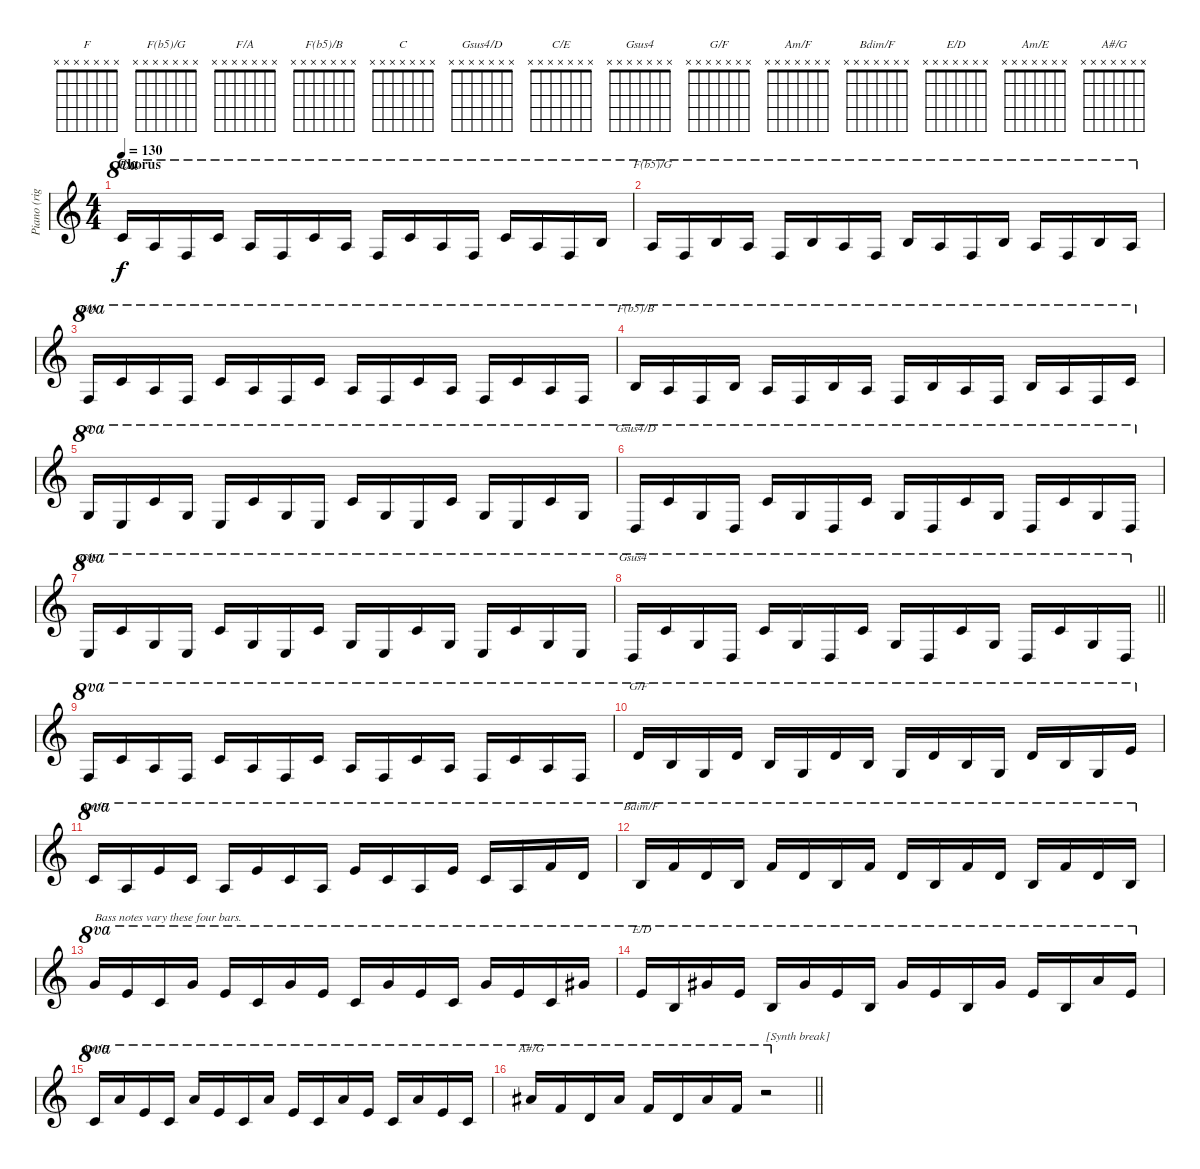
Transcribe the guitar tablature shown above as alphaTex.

\track ("Piano (right hand)" "Piano (rig") {instrument acousticgrandpiano}
\staff {score}
\tuning (E4 B3 G3 D3 A2 E2 B1) {hide}
\chord ("F" x x x x x x x)
\chord ("F(b5)/G" x x x x x x x)
\chord ("F/A" x x x x x x x)
\chord ("F(b5)/B" x x x x x x x)
\chord ("C" x x x x x x x)
\chord ("Gsus4/D" x x x x x x x)
\chord ("C/E" x x x x x x x)
\chord ("Gsus4" x x x x x x x)
\chord ("G/F" x x x x x x x)
\chord ("Am/F" x x x x x x x)
\chord ("Bdim/F" x x x x x x x)
\chord ("E/D" x x x x x x x)
\chord ("Am/E" x x x x x x x)
\chord ("A#/G" x x x x x x x)
\ts (4 4)
\section ("" "Chorus")
\tempo 130
\clef g2
\ks c
8.1.16{ch "F" ot 8va dy f} 10.2.16{ot 8va} 10.3.16{ot 8va} 8.1.16{ot 8va} 10.2.16{ot 8va} 10.3.16{ot 8va} 8.1.16{ot 8va} 10.2.16{ot 8va} 10.3.16{ot 8va} 8.1.16{ot 8va} 10.2.16{ot 8va} 10.3.16{ot 8va} 8.1.16{ot 8va} 10.2.16{ot 8va} 10.3.16{ot 8va} 7.1.16{ot 8va} |
10.2.16{ch "F(b5)/G" ot 8va} 10.3.16{ot 8va} 7.1.16{ot 8va} 10.2.16{ot 8va} 10.3.16{ot 8va} 7.1.16{ot 8va} 10.2.16{ot 8va} 10.3.16{ot 8va} 7.1.16{ot 8va} 10.2.16{ot 8va} 10.3.16{ot 8va} 7.1.16{ot 8va} 10.2.16{ot 8va} 10.3.16{ot 8va} 7.1.16{ot 8va} 10.2.16{ot 8va} |
10.3.16{ch "F/A" ot 8va} 8.1.16{ot 8va} 10.2.16{ot 8va} 10.3.16{ot 8va} 8.1.16{ot 8va} 10.2.16{ot 8va} 10.3.16{ot 8va} 8.1.16{ot 8va} 10.2.16{ot 8va} 10.3.16{ot 8va} 8.1.16{ot 8va} 10.2.16{ot 8va} 10.3.16{ot 8va} 8.1.16{ot 8va} 10.2.16{ot 8va} 10.3.16{ot 8va} |
7.1.16{ch "F(b5)/B" ot 8va} 10.2.16{ot 8va} 10.3.16{ot 8va} 7.1.16{ot 8va} 10.2.16{ot 8va} 10.3.16{ot 8va} 7.1.16{ot 8va} 10.2.16{ot 8va} 10.3.16{ot 8va} 7.1.16{ot 8va} 10.2.16{ot 8va} 10.3.16{ot 8va} 7.1.16{ot 8va} 10.2.16{ot 8va} 10.3.16{ot 8va} 8.1.16{ot 8va} |
8.2.16{ch "C" ot 8va} 9.3.16{ot 8va} 8.1.16{ot 8va} 8.2.16{ot 8va} 9.3.16{ot 8va} 8.1.16{ot 8va} 8.2.16{ot 8va} 9.3.16{ot 8va} 8.1.16{ot 8va} 8.2.16{ot 8va} 9.3.16{ot 8va} 8.1.16{ot 8va} 8.2.16{ot 8va} 9.3.16{ot 8va} 8.1.16{ot 8va} 8.2.16{ot 8va} |
7.3.16{ch "Gsus4/D" ot 8va} 8.1.16{ot 8va} 8.2.16{ot 8va} 7.3.16{ot 8va} 8.1.16{ot 8va} 8.2.16{ot 8va} 7.3.16{ot 8va} 8.1.16{ot 8va} 8.2.16{ot 8va} 7.3.16{ot 8va} 8.1.16{ot 8va} 8.2.16{ot 8va} 7.3.16{ot 8va} 8.1.16{ot 8va} 8.2.16{ot 8va} 7.3.16{ot 8va} |
9.3.16{ch "C/E" ot 8va} 8.1.16{ot 8va} 8.2.16{ot 8va} 9.3.16{ot 8va} 8.1.16{ot 8va} 8.2.16{ot 8va} 9.3.16{ot 8va} 8.1.16{ot 8va} 8.2.16{ot 8va} 9.3.16{ot 8va} 8.1.16{ot 8va} 8.2.16{ot 8va} 9.3.16{ot 8va} 8.1.16{ot 8va} 8.2.16{ot 8va} 9.3.16{ot 8va} |
\barLineRight lightlight
7.3.16{ch "Gsus4" ot 8va} 8.1.16{ot 8va} 8.2.16{ot 8va} 7.3.16{ot 8va} 8.1.16{ot 8va} 8.2.16{ot 8va} 7.3.16{ot 8va} 8.1.16{ot 8va} 8.2.16{ot 8va} 7.3.16{ot 8va} 8.1.16{ot 8va} 8.2.16{ot 8va} 7.3.16{ot 8va} 8.1.16{ot 8va} 8.2.16{ot 8va} 7.3.16{ot 8va} |
10.3.16{ot 8va} 8.1.16{ot 8va} 10.2.16{ot 8va} 10.3.16{ot 8va} 8.1.16{ot 8va} 10.2.16{ot 8va} 10.3.16{ot 8va} 8.1.16{ot 8va} 10.2.16{ot 8va} 10.3.16{ot 8va} 8.1.16{ot 8va} 10.2.16{ot 8va} 10.3.16{ot 8va} 8.1.16{ot 8va} 10.2.16{ot 8va} 10.3.16{ot 8va} |
10.1.16{ch "G/F" ot 8va} 12.2.16{ot 8va} 12.3.16{ot 8va} 10.1.16{ot 8va} 12.2.16{ot 8va} 12.3.16{ot 8va} 10.1.16{ot 8va} 12.2.16{ot 8va} 12.3.16{ot 8va} 10.1.16{ot 8va} 12.2.16{ot 8va} 12.3.16{ot 8va} 10.1.16{ot 8va} 12.2.16{ot 8va} 12.3.16{ot 8va} 12.1.16{ot 8va} |
13.2.16{ch "Am/F" ot 8va} 14.3.16{ot 8va} 12.1.16{ot 8va} 13.2.16{ot 8va} 14.3.16{ot 8va} 12.1.16{ot 8va} 13.2.16{ot 8va} 14.3.16{ot 8va} 12.1.16{ot 8va} 13.2.16{ot 8va} 14.3.16{ot 8va} 12.1.16{ot 8va} 13.2.16{ot 8va} 14.3.16{ot 8va} 13.1.16{ot 8va} 15.2.16{ot 8va} |
16.3.16{ch "Bdim/F" ot 8va} 13.1.16{ot 8va} 15.2.16{ot 8va} 16.3.16{ot 8va} 13.1.16{ot 8va} 15.2.16{ot 8va} 16.3.16{ot 8va} 13.1.16{ot 8va} 15.2.16{ot 8va} 16.3.16{ot 8va} 13.1.16{ot 8va} 15.2.16{ot 8va} 16.3.16{ot 8va} 13.1.16{ot 8va} 15.2.16{ot 8va} 16.3.16{ot 8va} |
15.1.16{ot 8va txt "Bass notes vary these four bars."} 17.2.16{ot 8va} 17.3.16{ot 8va} 15.1.16{ot 8va} 17.2.16{ot 8va} 17.3.16{ot 8va} 15.1.16{ot 8va} 17.2.16{ot 8va} 17.3.16{ot 8va} 15.1.16{ot 8va} 17.2.16{ot 8va} 17.3.16{ot 8va} 15.1.16{ot 8va} 17.2.16{ot 8va} 17.3.16{ot 8va} 16.1.16{ot 8va} |
17.2.16{ch "E/D" ot 8va} 16.3.16{ot 8va} 16.1.16{ot 8va} 17.2.16{ot 8va} 16.3.16{ot 8va} 16.1.16{ot 8va} 17.2.16{ot 8va} 16.3.16{ot 8va} 16.1.16{ot 8va} 17.2.16{ot 8va} 16.3.16{ot 8va} 16.1.16{ot 8va} 17.2.16{ot 8va} 16.3.16{ot 8va} 17.1.16{ot 8va} 17.2.16{ot 8va} |
17.3.16{ch "Am/E" ot 8va} 17.1.16{ot 8va} 17.2.16{ot 8va} 17.3.16{ot 8va} 17.1.16{ot 8va} 17.2.16{ot 8va} 17.3.16{ot 8va} 17.1.16{ot 8va} 17.2.16{ot 8va} 17.3.16{ot 8va} 17.1.16{ot 8va} 17.2.16{ot 8va} 17.3.16{ot 8va} 17.1.16{ot 8va} 17.2.16{ot 8va} 17.3.16{ot 8va} |
\barLineRight lightlight
18.1.16{ch "A#/G" ot 8va} 18.2.16{ot 8va} 19.3.16{ot 8va} 18.1.16{ot 8va} 18.2.16{ot 8va} 19.3.16{ot 8va} 18.1.16{ot 8va} 18.2.16{ot 8va} r.2{ot 8va txt "[Synth break]"}
